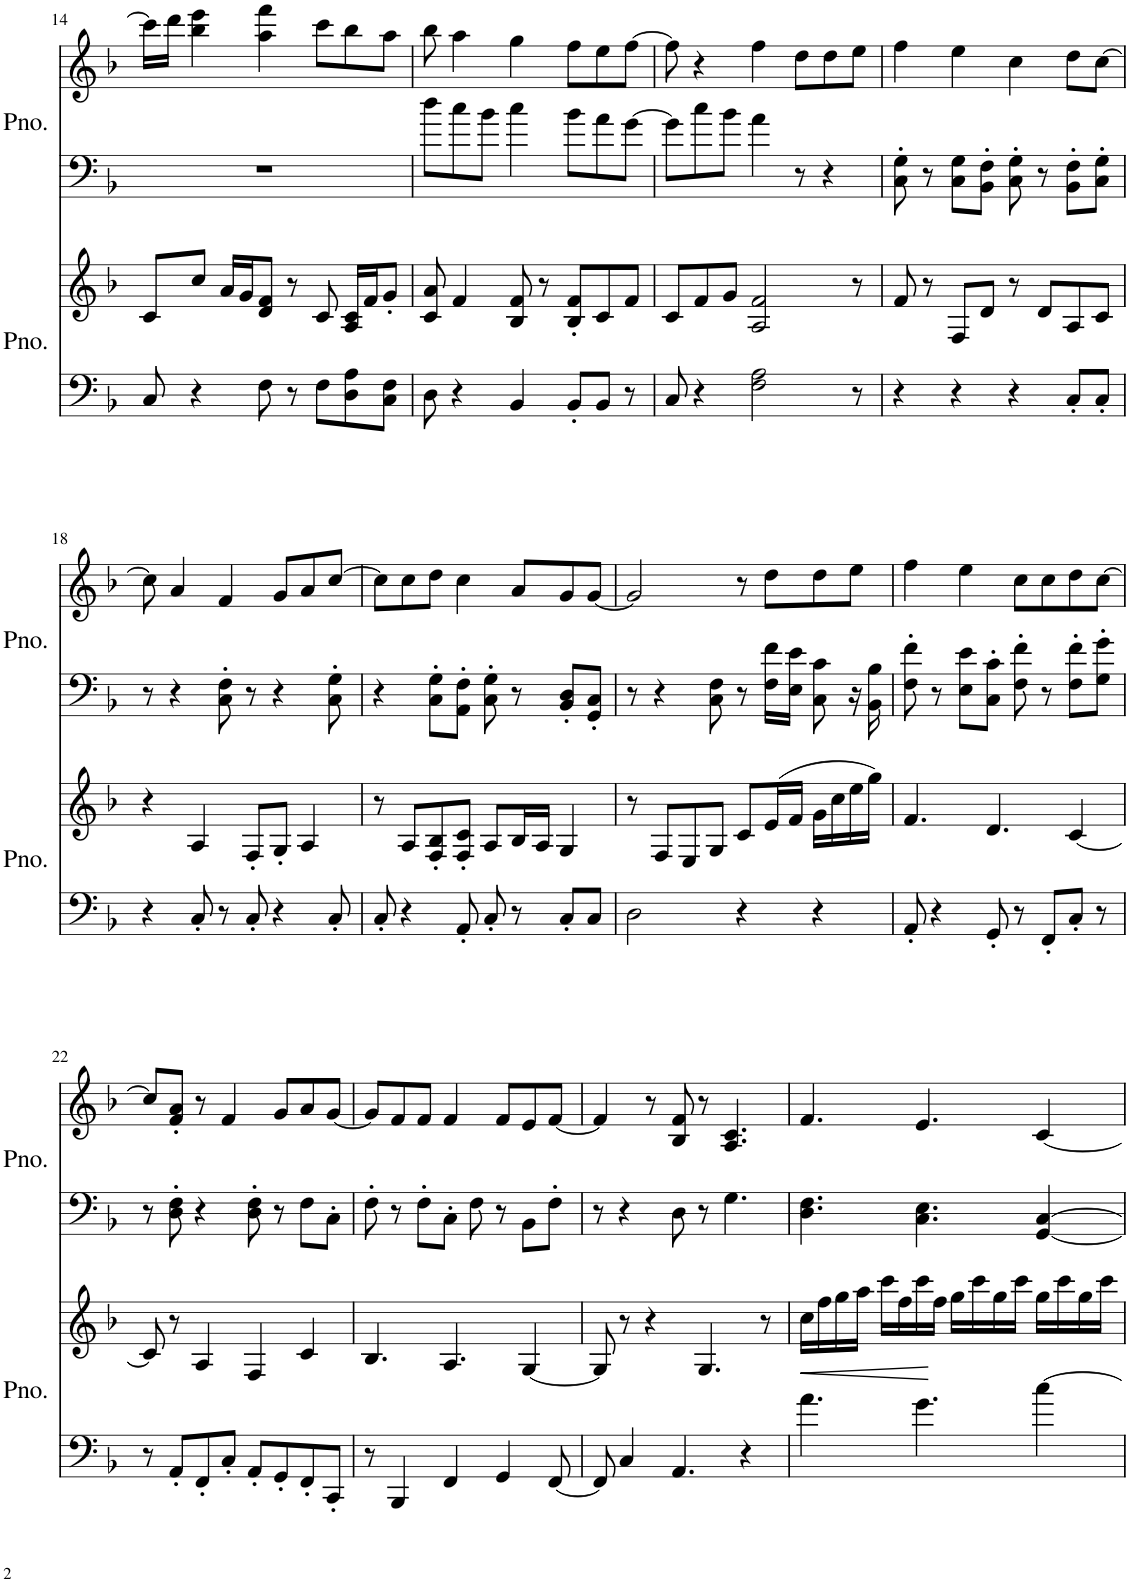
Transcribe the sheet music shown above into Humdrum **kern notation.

**kern	**kern	**dynam	**kern	**kern
*part2	*part2	*part2	*part1	*part1
*staff4	*staff3	*staff3/4	*staff2	*staff1
*I"Piano	*	*	*I"Piano	*
*I'Pno.	*	*	*I'Pno.	*
!!LO:PB:g=z
*clefF4	*clefG2	*	*clefF4	*clefG2
*k[b-]	*k[b-]	*	*k[b-]	*k[b-]
*M4/4	*M4/4	*	*M4/4	*M4/4
=14	=14	=14	=14	=14
8C/	8c/L	.	1r	16ccc\LL]
.	.	.	.	16ddd\JJ
4r	8cc/J	.	.	4bb-\ 4eee\
.	16a/LL	.	.	.
.	16g/J	.	.	.
8F\	8d/ 8f/J	.	.	4aa\ 4fff\
8r	8r	.	.	.
8F\L	8c/	.	.	8ccc\L
8D\ 8A\	16A/ 16c/LL	.	.	8bb-\
.	16f/J	.	.	.
8C\ 8F\J	8g'/J	.	.	8aa\J
=15	=15	=15	=15	=15
8D\	8c/ 8a/	.	8dd\L	8bb-\
4r	4f/	.	8cc\	4aa\
.	.	.	8b-\J	.
4BB-/	8B-/ 8f/	.	4cc\	4gg\
.	8r	.	.	.
8BB-'/L	8B-/' 8f/'L	.	8b-\L	8ff\L
8BB-/J	8c/	.	8a\	8ee\
8r	8f/J	.	[8g\J	[8ff\J
=16	=16	=16	=16	=16
8C/	8c/L	.	8g\L]	8ff\]
4r	8f/	.	8cc\	4r
.	8g/J	.	8b-\J	.
2F\ 2A\	2A/ 2f/	.	4a\	4ff\
.	.	.	8r	8dd\L
.	.	.	4r	8dd\
8r	8r	.	.	8ee\J
=17	=17	=17	=17	=17
4r	8f/	.	8C\' 8G\'	4ff\
.	8r	.	8r	.
4r	8F/L	.	8C\ 8G\L	4ee\
.	8d/J	.	8BB-\' 8F\'J	.
4r	8r	.	8C\' 8G\'	4cc\
.	8d/L	.	8r	.
8C'/L	8A/	.	8BB-\' 8F\'L	8dd\L
8C'/J	8c/J	.	8C\' 8G\'J	[8cc\J
!!LO:LB:g=z
=18	=18	=18	=18	=18
4r	4r	.	8r	8cc\]
.	.	.	4r	4a/
8C'/	4A/	.	.	.
8r	.	.	8C\' 8F\'	4f/
8C'/	8F'/L	.	8r	.
4r	8G'/J	.	4r	8g/L
.	4A/	.	.	8a/
8C'/	.	.	8C\' 8G\'	[8cc/J
=19	=19	=19	=19	=19
8C'/	8r	.	4r	8cc\L]
4r	8A/L	.	.	8cc\
.	8F/' 8B-/'	.	8C\' 8G\'L	8dd\J
8AA'/	8F/' 8c/'J	.	8AA\' 8F\'J	4cc\
8C'/	8A/L	.	8C\' 8G\'	.
8r	16B-/L	.	8r	8a/L
.	16A/JJ	.	.	.
8C'/L	4G/	.	8BB-/' 8D/'L	8g/
8C/J	.	.	8GG/' 8C/'J	[8g/J
=20	=20	=20	=20	=20
2D\	8r	.	8r	2g/]
.	8F/L	.	4r	.
.	8E/	.	.	.
.	8G/J	.	8C\ 8F\	.
4r	8c/L	.	8r	8r
.	(16e/L	.	16F\ 16f\LL	8dd\L
.	16f/JJ	.	16E\ 16e\JJ	.
4r	16g\LL	.	8C\ 8c\	8dd\
.	16cc\	.	.	.
.	16ee\	.	16r	8ee\J
.	16gg\JJ)	.	16BB-\ 16B-\	.
=21	=21	=21	=21	=21
8AA'/	4.f/	.	8F\' 8f\'	4ff\
4r	.	.	8r	.
.	.	.	8E\ 8e\L	4ee\
8GG'/	4.d/	.	8C\' 8c\'J	.
8r	.	.	8F\' 8f\'	8cc\L
8FF'/L	.	.	8r	8cc\
8C'/J	[4c/	.	8F\' 8f\'L	8dd\
8r	.	.	8G\' 8g\'J	[8cc\J
!!LO:LB:g=z
=22	=22	=22	=22	=22
8r	8c/]	.	8r	8cc/L]
8AA'/L	8r	.	8D\' 8F\'	8f/' 8a/'J
8FF'/	4A/	.	4r	8r
8C'/J	.	.	.	4f/
8AA'/L	4F/	.	8D\' 8F\'	.
8GG'/	.	.	8r	8g/L
8FF'/	4c/	.	8F\L	8a/
8CC'/J	.	.	8C'\J	[8g/J
=23	=23	=23	=23	=23
8r	4.B-/	.	8F'\	8g/L]
4BBB-/	.	.	8r	8f/
.	.	.	8F'\L	8f/J
4FF/	4.A/	.	8C'\J	4f/
.	.	.	8F\	.
4GG/	.	.	8r	8f/L
.	[4G/	.	8BB-\L	8e/
[8FF/	.	.	8F'\J	[8f/J
=24	=24	=24	=24	=24
8FF/]	8G/]	.	8r	4f/]
4C/	8r	.	4r	.
.	4r	.	.	8r
4.AA/	.	.	8D\	8B-/ 8f/
.	4.G/	.	8r	8r
.	.	.	4.G\	4.A/ 4.c/
4r	.	.	.	.
.	8r	.	.	.
=25	=25	=25	=25	=25
!	!	!LO:HP:b	!	!
4.a\	16cc\LL	<	4.D\ 4.F\	4.f/
.	16ff\	.	.	.
.	16gg\	.	.	.
.	16aa\JJ	.	.	.
.	16ccc\LL	.	.	.
.	16ff\	.	.	.
4.g\	16ccc\	.	4.C\ 4.E\	4.e/
.	16ff\JJ	.	.	.
.	16gg\LL	.	.	.
.	16ccc\	.	.	.
.	16gg\	.	.	.
.	16ccc\JJ	.	.	.
[4cc\	16gg\LL	.	[4GG/ [4C/	[4c/
.	16ccc\	.	.	.
.	16gg\	.	.	.
.	16ccc\JJ	.	.	.
.	.	[	.	.
=	=	=	=	=
*-	*-	*-	*-	*-
